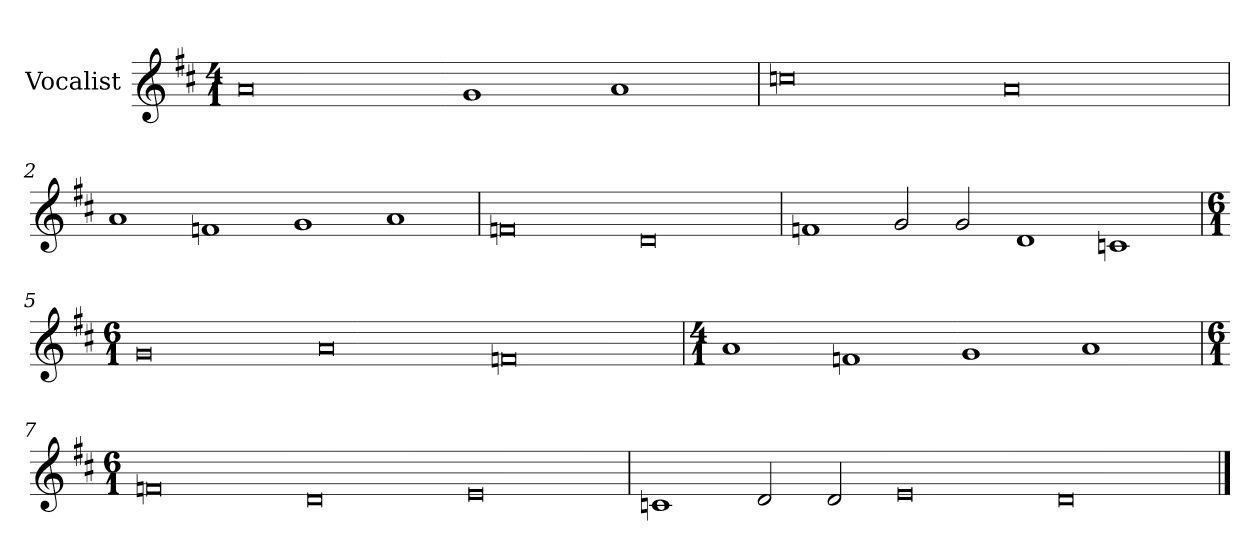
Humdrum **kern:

**kern
*part1
*staff1
*I"Vocalist
*k[f#c#]
*D:
*M4/1
=
0a
1g
1a
=1
0ccn
0a
=2
1a
1fn
1g
1a
=3
0fn
0d
=4
1fn
2g
2g
1d
1cn
=5
*M6/1
0g
0a
0fn
=6
*M4/1
1a
1fn
1g
1a
=7
*M6/1
0fn
0d
0e
=8
1cn
2d
2d
0e
0d
==
*-
